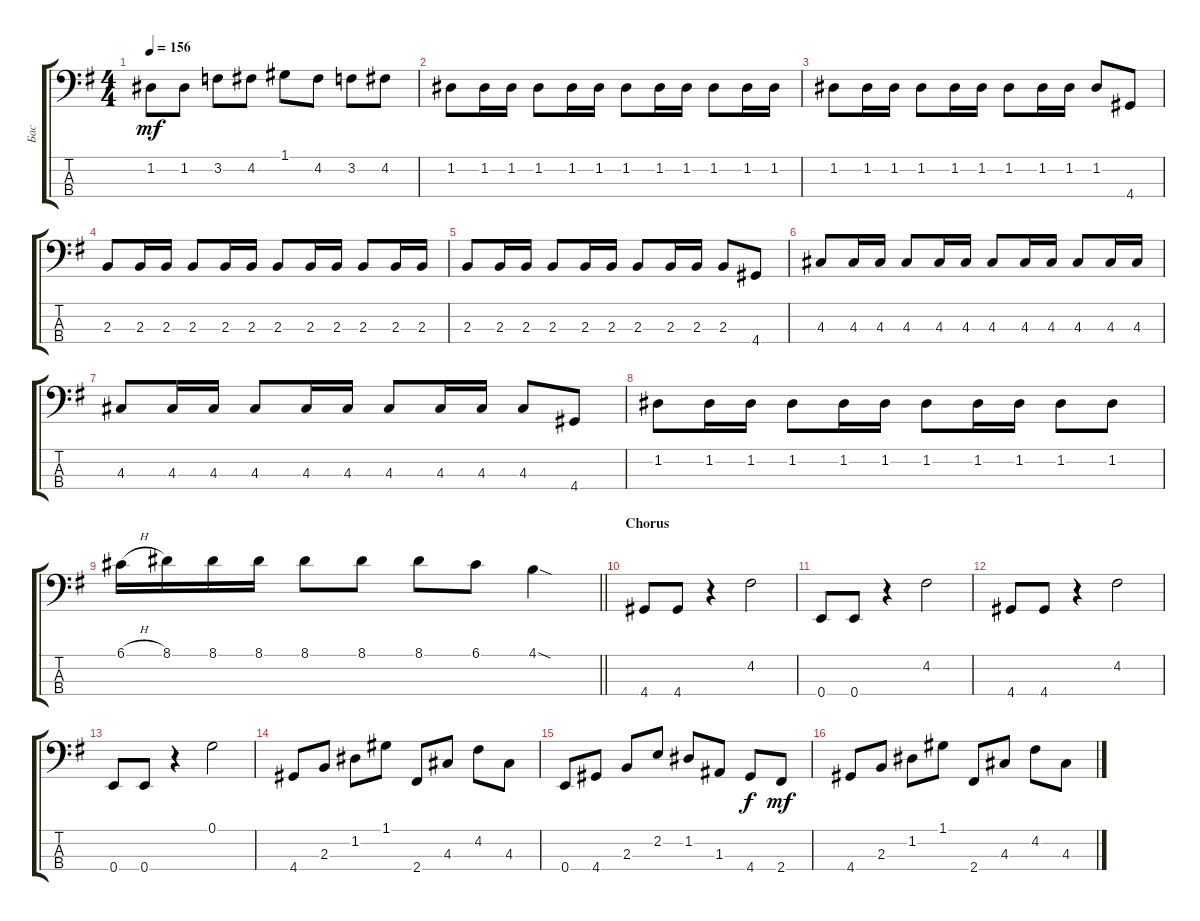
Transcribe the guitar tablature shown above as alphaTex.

\track ("Бас" "Бас") {instrument electricbassfinger}
\staff {score tabs}
\tuning (G2 D2 A1 E1) {hide}
\ts (4 4)
\tempo 156
\clef f4
\ks eminor
1.2.8{dy mf} 1.2.8 3.2.8 4.2.8 1.1.8 4.2.8 3.2.8 4.2.8 |
1.2.8 1.2.16 1.2.16 1.2.8 1.2.16 1.2.16 1.2.8 1.2.16 1.2.16 1.2.8 1.2.16 1.2.16 |
1.2.8 1.2.16 1.2.16 1.2.8 1.2.16 1.2.16 1.2.8 1.2.16 1.2.16 1.2.8 4.4.8 |
2.3.8 2.3.16 2.3.16 2.3.8 2.3.16 2.3.16 2.3.8 2.3.16 2.3.16 2.3.8 2.3.16 2.3.16 |
2.3.8 2.3.16 2.3.16 2.3.8 2.3.16 2.3.16 2.3.8 2.3.16 2.3.16 2.3.8 4.4.8 |
4.3.8 4.3.16 4.3.16 4.3.8 4.3.16 4.3.16 4.3.8 4.3.16 4.3.16 4.3.8 4.3.16 4.3.16 |
4.3.8 4.3.16 4.3.16 4.3.8 4.3.16 4.3.16 4.3.8 4.3.16 4.3.16 4.3.8 4.4.8 |
1.2.8 1.2.16 1.2.16 1.2.8 1.2.16 1.2.16 1.2.8 1.2.16 1.2.16 1.2.8 1.2.8 |
\barLineRight lightlight
6.1{h}.16 8.1.16 8.1.16 8.1.16 8.1.8 8.1.8 8.1.8 6.1.8 4.1{sod}.4 |
\section ("" "Chorus")
4.4.8 4.4.8 r.4 4.2.2 |
0.4.8 0.4.8 r.4 4.2.2 |
4.4.8 4.4.8 r.4 4.2.2 |
0.4.8 0.4.8 r.4 0.1.2 |
4.4.8 2.3.8 1.2.8 1.1.8 2.4.8 4.3.8 4.2.8 4.3.8 |
0.4.8 4.4.8 2.3.8 2.2.8 1.2.8 1.3.8 4.4.8{dy f} 2.4.8{dy mf} |
4.4.8 2.3.8 1.2.8 1.1.8 2.4.8 4.3.8 4.2.8 4.3.8
